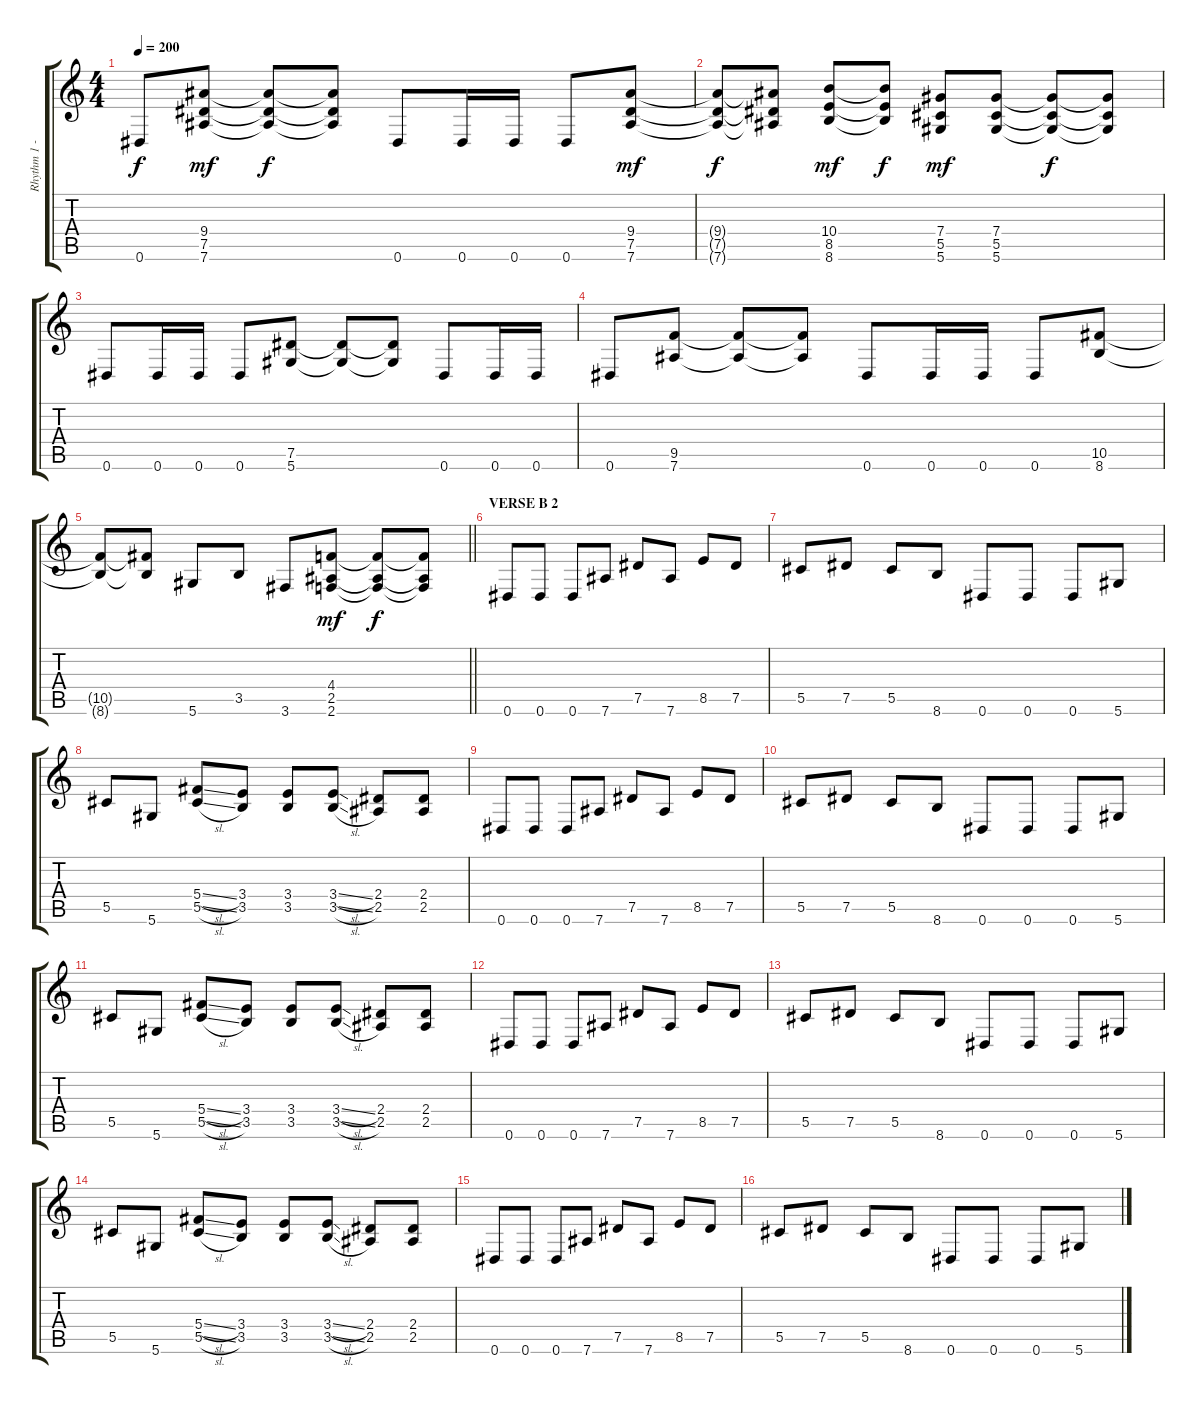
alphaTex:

\track ("Rhythm 1 - Ronny Dorian" "Rhythm 1 -") {instrument distortionguitar}
\staff {score tabs}
\tuning (Eb4 Bb3 Gb3 Db3 Ab2 Eb2) {hide}
\ts (4 4)
\tempo 200
\clef g2
\ks c
0.6.8{dy f} (9.4 7.5 7.6).8{dy mf} (9.4{t} 7.5{t} 7.6{t}).8{dy f} (9.4{t} 7.5{t} 7.6{t}).8 0.6.8 0.6.16 0.6.16 0.6.8 (9.4 7.5 7.6).8{dy mf} |
(9.4{t} 7.5{t} 7.6{t}).8{dy f} (9.4{t} 7.5{t} 7.6{t}).8 (10.4 8.5 8.6).8{dy mf} (10.4{t} 8.5{t} 8.6{t}).8{dy f} (7.4 5.5 5.6).8{dy mf} (7.4 5.5 5.6).8 (7.4{t} 5.5{t} 5.6{t}).8{dy f} (7.4{t} 5.5{t} 5.6{t}).8 |
0.6.8 0.6.16 0.6.16 0.6.8 (7.5 5.6).8 (7.5{t} 5.6{t}).8 (7.5{t} 5.6{t}).8 0.6.8 0.6.16 0.6.16 |
0.6.8 (9.5 7.6).8 (9.5{t} 7.6{t}).8 (9.5{t} 7.6{t}).8 0.6.8 0.6.16 0.6.16 0.6.8 (10.5 8.6).8 |
\barLineRight lightlight
(10.5{t} 8.6{t}).8 (10.5{t} 8.6{t}).8 5.6.8 3.5.8 3.6.8 (4.4 2.5 2.6).8{dy mf} (4.4{t} 2.5{t} 2.6{t}).8{dy f} (4.4{t} 2.5{t} 2.6{t}).8 |
\section ("" "VERSE B 2")
0.6.8 0.6.8 0.6.8 7.6.8 7.5.8 7.6.8 8.5.8 7.5.8 |
5.5.8 7.5.8 5.5.8 8.6.8 0.6.8 0.6.8 0.6.8 5.6.8 |
5.5.8 5.6.8 (5.4{sl} 5.5{sl}).8 (3.4 3.5).8 (3.4 3.5).8 (3.4{sl} 3.5{sl}).8 (2.4 2.5).8 (2.4 2.5).8 |
0.6.8 0.6.8 0.6.8 7.6.8 7.5.8 7.6.8 8.5.8 7.5.8 |
5.5.8 7.5.8 5.5.8 8.6.8 0.6.8 0.6.8 0.6.8 5.6.8 |
5.5.8 5.6.8 (5.4{sl} 5.5{sl}).8 (3.4 3.5).8 (3.4 3.5).8 (3.4{sl} 3.5{sl}).8 (2.4 2.5).8 (2.4 2.5).8 |
0.6.8 0.6.8 0.6.8 7.6.8 7.5.8 7.6.8 8.5.8 7.5.8 |
5.5.8 7.5.8 5.5.8 8.6.8 0.6.8 0.6.8 0.6.8 5.6.8 |
5.5.8 5.6.8 (5.4{sl} 5.5{sl}).8 (3.4 3.5).8 (3.4 3.5).8 (3.4{sl} 3.5{sl}).8 (2.4 2.5).8 (2.4 2.5).8 |
0.6.8 0.6.8 0.6.8 7.6.8 7.5.8 7.6.8 8.5.8 7.5.8 |
5.5.8 7.5.8 5.5.8 8.6.8 0.6.8 0.6.8 0.6.8 5.6.8
